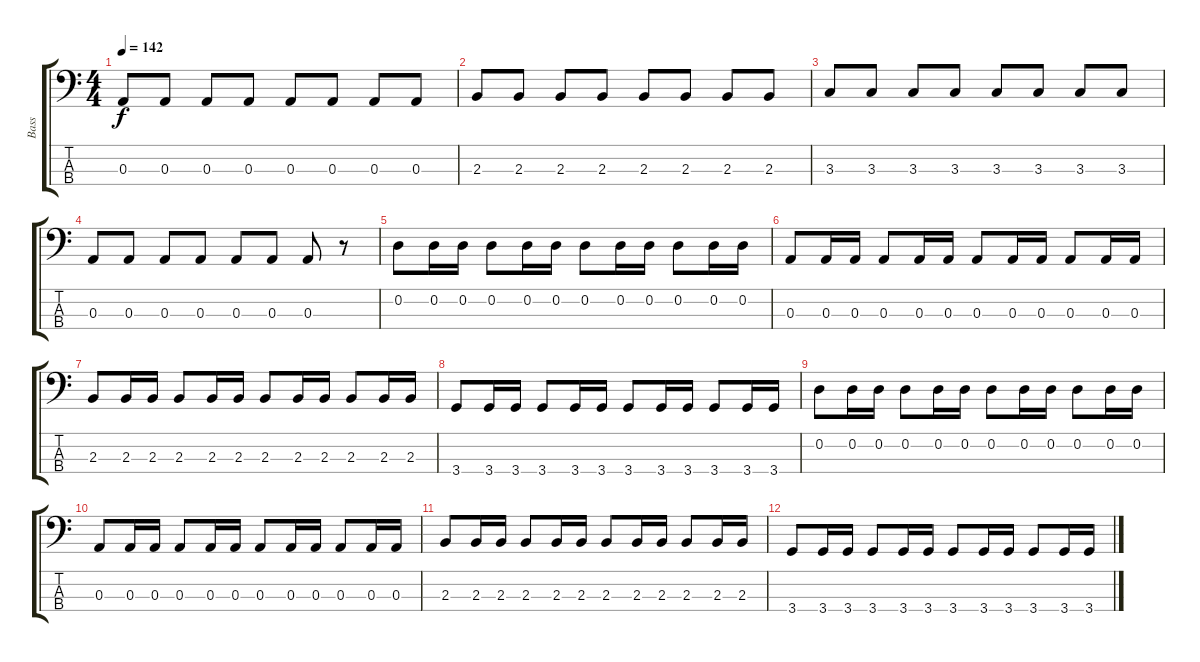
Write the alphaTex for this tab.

\track ("Bass" "Bass") {instrument electricbassfinger}
\staff {score tabs}
\tuning (G2 D2 A1 E1) {hide}
\ts (4 4)
\tempo 142
\clef f4
\ks c
0.3.8{dy f} 0.3.8 0.3.8 0.3.8 0.3.8 0.3.8 0.3.8 0.3.8 |
2.3.8 2.3.8 2.3.8 2.3.8 2.3.8 2.3.8 2.3.8 2.3.8 |
3.3.8 3.3.8 3.3.8 3.3.8 3.3.8 3.3.8 3.3.8 3.3.8 |
0.3.8 0.3.8 0.3.8 0.3.8 0.3.8 0.3.8 0.3.8 r.8 |
0.2.8 0.2.16 0.2.16 0.2.8 0.2.16 0.2.16 0.2.8 0.2.16 0.2.16 0.2.8 0.2.16 0.2.16 |
0.3.8 0.3.16 0.3.16 0.3.8 0.3.16 0.3.16 0.3.8 0.3.16 0.3.16 0.3.8 0.3.16 0.3.16 |
2.3.8 2.3.16 2.3.16 2.3.8 2.3.16 2.3.16 2.3.8 2.3.16 2.3.16 2.3.8 2.3.16 2.3.16 |
3.4.8 3.4.16 3.4.16 3.4.8 3.4.16 3.4.16 3.4.8 3.4.16 3.4.16 3.4.8 3.4.16 3.4.16 |
0.2.8 0.2.16 0.2.16 0.2.8 0.2.16 0.2.16 0.2.8 0.2.16 0.2.16 0.2.8 0.2.16 0.2.16 |
0.3.8 0.3.16 0.3.16 0.3.8 0.3.16 0.3.16 0.3.8 0.3.16 0.3.16 0.3.8 0.3.16 0.3.16 |
2.3.8 2.3.16 2.3.16 2.3.8 2.3.16 2.3.16 2.3.8 2.3.16 2.3.16 2.3.8 2.3.16 2.3.16 |
3.4.8 3.4.16 3.4.16 3.4.8 3.4.16 3.4.16 3.4.8 3.4.16 3.4.16 3.4.8 3.4.16 3.4.16
